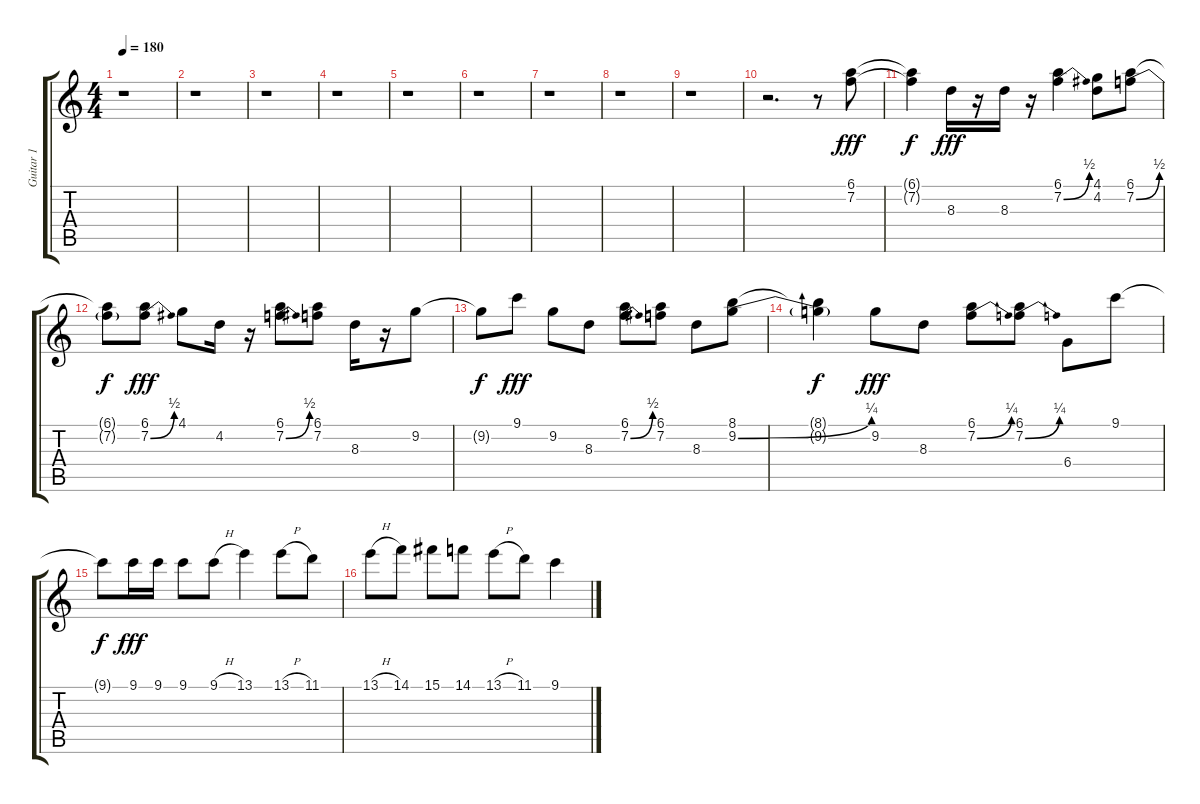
\track ("Guitar 1" "Guitar 1") {instrument overdrivenguitar}
\staff {score tabs}
\tuning (Eb4 Bb3 Gb3 Db3 Ab2 Eb2) {hide}
\ts (4 4)
\tempo 180
\clef g2
\ks c
r.1{dy fff} |
r.1 |
r.1 |
r.1 |
r.1 |
r.1 |
r.1 |
r.1 |
r.1 |
r.2{d} r.8 (6.1 7.2).8 |
(6.1{t} 7.2{t}).4{dy f} 8.3.16{dy fff} r.16 8.3.16 r.16 (6.1 7.2{be (bend 0 0 60 2)}).4 (4.1 4.2).8 (6.1 7.2{be (bend 0 0 60 2)}).8 |
(6.1{t} 7.2{t}).8{dy f} (6.1 7.2{be (bend 0 0 60 2)}).8{dy fff} 4.1.8 4.2.16 r.16 (6.1 7.2{be (bend 0 0 60 2)}).8 (6.1 7.2).8 8.3.16 r.16 9.2.8 |
9.2{t}.8{dy f} 9.1.8{dy fff} 9.2.8 8.3.8 (6.1 7.2{be (bend 0 0 60 2)}).8 (6.1 7.2).8 8.3.8 (8.1 9.2{be (bend 0 0 60 1)}).8 |
(8.1{t} 9.2{t}).4{dy f} 9.2.8{dy fff} 8.3.8 (6.1 7.2{be (bend 0 0 60 1)}).8 (6.1 7.2{be (bend 0 0 60 1)}).8 6.4.8 9.1.8 |
9.1{t}.8{dy f} 9.1.16{dy fff} 9.1.16 9.1.8 9.1{h}.8 13.1.4 13.1{h}.8 11.1.8 |
13.1{h}.8 14.1.8 15.1.8 14.1.8 13.1{h}.8 11.1.8 9.1.4
